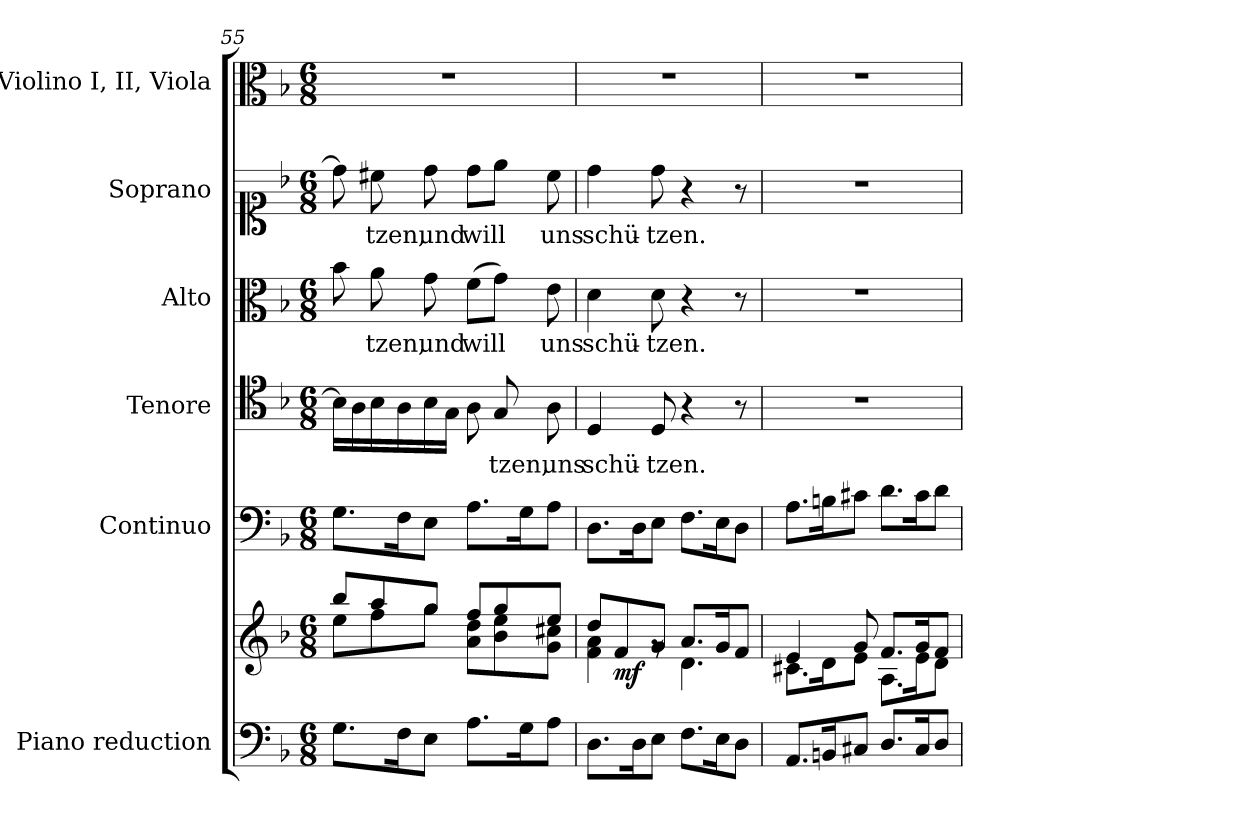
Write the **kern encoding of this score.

**kern	**kern	**dynam	**kern	**kern	**text	**kern	**text	**kern	**text	**kern
*part6	*part6	*part6	*part5	*part4	*part4	*part3	*part3	*part2	*part2	*part1
*staff7	*staff6	*staff6/7	*staff5	*staff4	*staff4	*staff3	*staff3	*staff2	*staff2	*staff1
*I"Piano reduction	*	*	*I"Continuo	*I"Tenore	*	*I"Alto	*	*I"Soprano	*	*I"Violino I, II, Viola
*I'Pno	*	*	*	*	*	*	*	*	*	*I'Vln
*clefF4	*clefG2	*	*clefF4	*clefC4	*	*clefC3	*	*clefC1	*	*clefC3
*k[b-]	*k[b-]	*	*k[b-]	*k[b-]	*	*k[b-]	*	*k[b-]	*	*k[b-]
*M6/8	*M6/8	*	*M6/8	*M6/8	*	*M6/8	*	*M6/8	*	*M6/8
=55	=55	=55	=55	=55	=55	=55	=55	=55	=55	=55
*	*^	*	*	*	*	*	*	*	*	*
8.G\L	8bb-/L	8ee\L	.	8.G\L	16B-\LL]	.	8b-\	.	8dd\]	.	2.r
.	.	.	.	.	16A\	.	.	.	.	.	.
!	!	!	!	!	!	!	!	!LO:LY:b	!	!LO:LY:b	!
.	8aa/	8ff\	.	.	16B-\	.	8a\	-tzen,	8cc#X\	-tzen,	.
16F\K	.	.	.	16F\K	16A\	.	.	.	.	.	.
!	!	!	!	!	!	!	!	!LO:LY:b	!	!LO:LY:b	!
8E\J	8gg/J	8gg\J	.	8E\J	16B-\	.	8g\	und	8dd\	und	.
.	.	.	.	.	16G\JJ	.	.	.	.	.	.
!	!	!	!	!	!	!	!	!LO:LY:b	!	!LO:LY:b	!
8.A\L	8ff/L	8a\ 8dd\L	.	8.A\L	8A\	.	(>8f\L	will	8dd\L	will	.
!	!	!	!	!	!	!LO:LY:b	!	!	!	!	!
.	8gg/	8b-\ 8ee\	.	.	8G/	-tzen,	8g\J)	.	8ee\J	.	.
16G\K	.	.	.	16G\K	.	.	.	.	.	.	.
!	!	!	!	!	!	!LO:LY:b	!	!LO:LY:b	!	!LO:LY:b	!
8A\J	8ee/J	8g\ 8cc#X\J	.	8A\J	8A\	uns	8e\	uns	8cc#\	uns	.
=56	=56	=56	=56	=56	=56	=56	=56	=56	=56	=56	=56
!	!	!	!	!	!	!LO:LY:b	!	!LO:LY:b	!	!LO:LY:b	!
8.D\L	8dd/L	4f\ 4a\	.	8.D\L	4D/	schü-	4d\	schü-	4dd\	schü-	2.r
!	!	!	!LO:DY:b	!	!	!	!	!	!	!	!
.	8f/	.	mf	.	.	.	.	.	.	.	.
16D\K	.	.	.	16D\K	.	.	.	.	.	.	.
!	!	!	!	!	!	!LO:LY:b	!	!LO:LY:b	!	!LO:LY:b	!
8E\J	8g/J	8rg	.	8E\J	8D/	-tzen.	8d\	-tzen.	8dd\	-tzen.	.
8.F\L	8.a/L	4.d\	.	8.F\L	4r	.	4r	.	4r	.	.
16E\K	16g/K	.	.	16E\K	.	.	.	.	.	.	.
8D\J	8f/J	.	.	8D\J	8r	.	8r	.	8r	.	.
=57	=57	=57	=57	=57	=57	=57	=57	=57	=57	=57	=57
8.AA/L	4e/	8.c#X\L	.	8.A\L	2.r	.	2.r	.	2.r	.	2.r
16BBn/K	.	16d\K	.	16Bn\K	.	.	.	.	.	.	.
8C#X/J	8g/	8e\J	.	8c#X\J	.	.	.	.	.	.	.
8.D/L	8.f/L	8.A\L	.	8.d\L	.	.	.	.	.	.	.
16C#/K	16g/K	16e\K	.	16c#\K	.	.	.	.	.	.	.
8D/J	8f/J	8d\J	.	8d\J	.	.	.	.	.	.	.
*	*v	*v	*	*	*	*	*	*	*	*	*
=	=	=	=	=	=	=	=	=	=	=
*-	*-	*-	*-	*-	*-	*-	*-	*-	*-	*-
